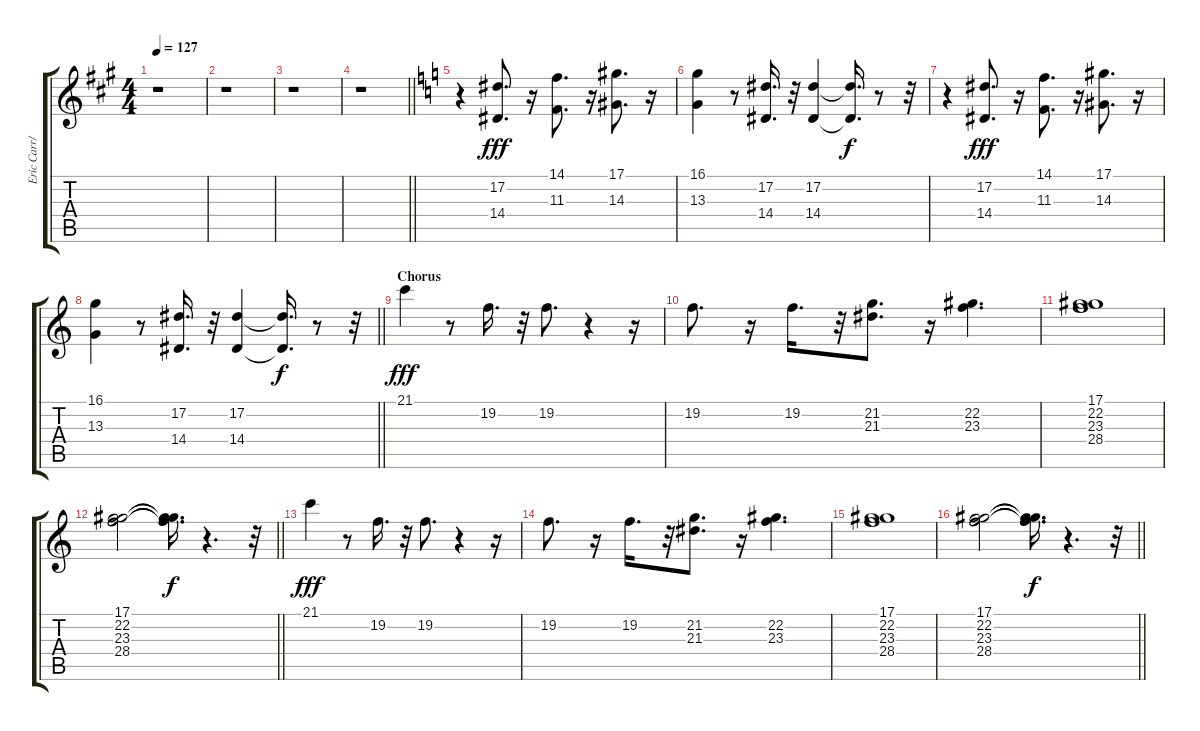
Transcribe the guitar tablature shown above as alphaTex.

\track ("Eric Carr/Gene Simmons (Backing Vocals)" "Eric Carr/") {instrument lead4chiff}
\staff {score tabs}
\tuning (Eb4 Bb3 Gb3 Db3 Ab2 Eb2) {hide}
\ts (4 4)
\tempo 127
\clef g2
\ks a
r.1{dy f} |
r.1 |
r.1 |
\barLineRight lightlight
r.1 |
\ks c
r.4 (17.2 14.4).8{d dy fff} r.16 (14.1 11.3).8{d} r.16 (17.1 14.3).8{d} r.16 |
(16.1 13.3).4 r.8 (17.2 14.4).16{d} r.32 (17.2 14.4).4 (17.2{t} 14.4{t}).16{d dy f} r.8 r.32 |
r.4 (17.2 14.4).8{d dy fff} r.16 (14.1 11.3).8{d} r.16 (17.1 14.3).8{d} r.16 |
\barLineRight lightlight
(16.1 13.3).4 r.8 (17.2 14.4).16{d} r.32 (17.2 14.4).4 (17.2{t} 14.4{t}).16{d dy f} r.8 r.32 |
\section ("" "Chorus")
21.1.4{dy fff} r.8 19.2.16{d} r.32 19.2.8{d} r.4 r.16 |
19.2.8{d} r.16 19.2.16{d} r.32 (21.2 21.3).8{d} r.16 (22.2 23.3).4{d} |
(17.1 22.2 23.3 28.4).1 |
\barLineRight lightlight
(17.1 22.2 23.3 28.4).2 (17.1{t} 22.2{t} 23.3{t} 28.4{t}).16{d dy f} r.4{d} r.32 |
21.1.4{dy fff} r.8 19.2.16{d} r.32 19.2.8{d} r.4 r.16 |
19.2.8{d} r.16 19.2.16{d} r.32 (21.2 21.3).8{d} r.16 (22.2 23.3).4{d} |
(17.1 22.2 23.3 28.4).1 |
\barLineRight lightlight
(17.1 22.2 23.3 28.4).2 (17.1{t} 22.2{t} 23.3{t} 28.4{t}).16{d dy f} r.4{d} r.32
